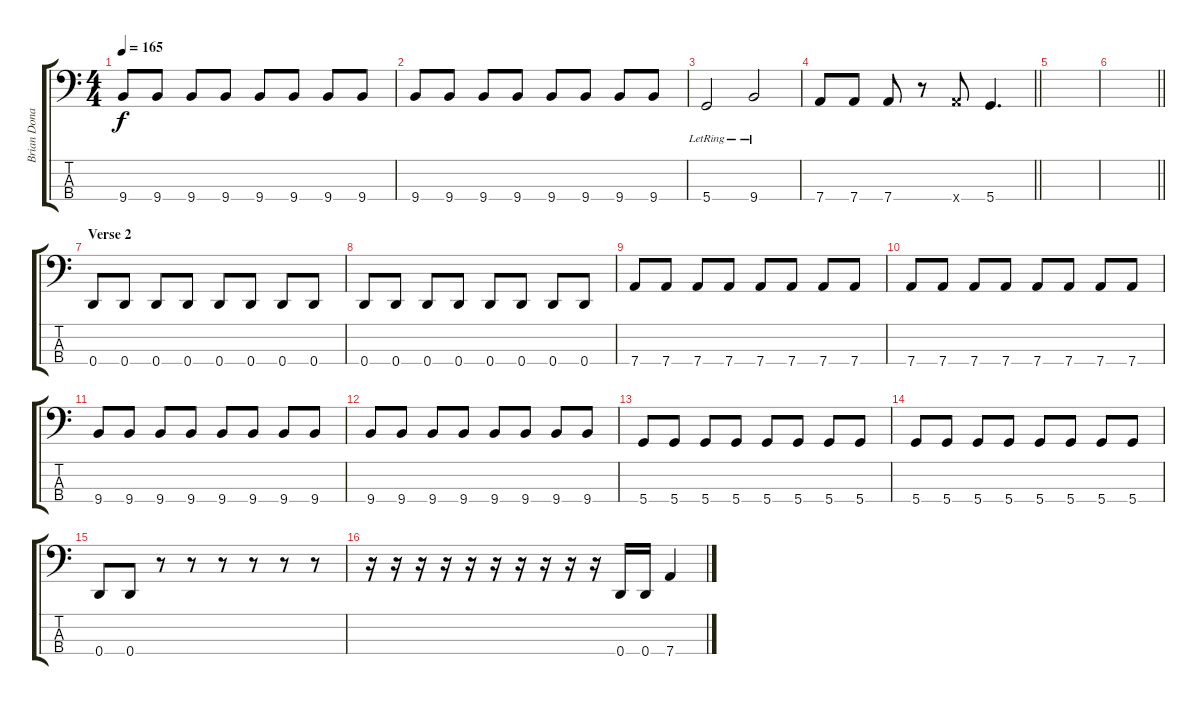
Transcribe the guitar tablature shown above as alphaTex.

\track ("Brian Donahue (Bass)" "Brian Dona") {instrument electricbassfinger}
\staff {score tabs}
\tuning (Gb1 D2 A1 D1) {hide}
\ts (4 4)
\tempo 165
\clef f4
\ks c
9.4.8{dy f} 9.4.8 9.4.8 9.4.8 9.4.8 9.4.8 9.4.8 9.4.8 |
9.4.8 9.4.8 9.4.8 9.4.8 9.4.8 9.4.8 9.4.8 9.4.8 |
5.4{lr}.2 9.4{lr}.2 |
\barLineRight lightlight
7.4.8 7.4.8 7.4.8 r.8 7.4{x}.8 5.4.4{d} |
|
\barLineRight lightlight
|
\section ("" "Verse 2")
0.4.8 0.4.8 0.4.8 0.4.8 0.4.8 0.4.8 0.4.8 0.4.8 |
0.4.8 0.4.8 0.4.8 0.4.8 0.4.8 0.4.8 0.4.8 0.4.8 |
7.4.8 7.4.8 7.4.8 7.4.8 7.4.8 7.4.8 7.4.8 7.4.8 |
7.4.8 7.4.8 7.4.8 7.4.8 7.4.8 7.4.8 7.4.8 7.4.8 |
9.4.8 9.4.8 9.4.8 9.4.8 9.4.8 9.4.8 9.4.8 9.4.8 |
9.4.8 9.4.8 9.4.8 9.4.8 9.4.8 9.4.8 9.4.8 9.4.8 |
5.4.8 5.4.8 5.4.8 5.4.8 5.4.8 5.4.8 5.4.8 5.4.8 |
5.4.8 5.4.8 5.4.8 5.4.8 5.4.8 5.4.8 5.4.8 5.4.8 |
0.4.8 0.4.8 r.8 r.8 r.8 r.8 r.8 r.8 |
r.16 r.16 r.16 r.16 r.16 r.16 r.16 r.16 r.16 r.16 0.4.16 0.4.16 7.4.4
